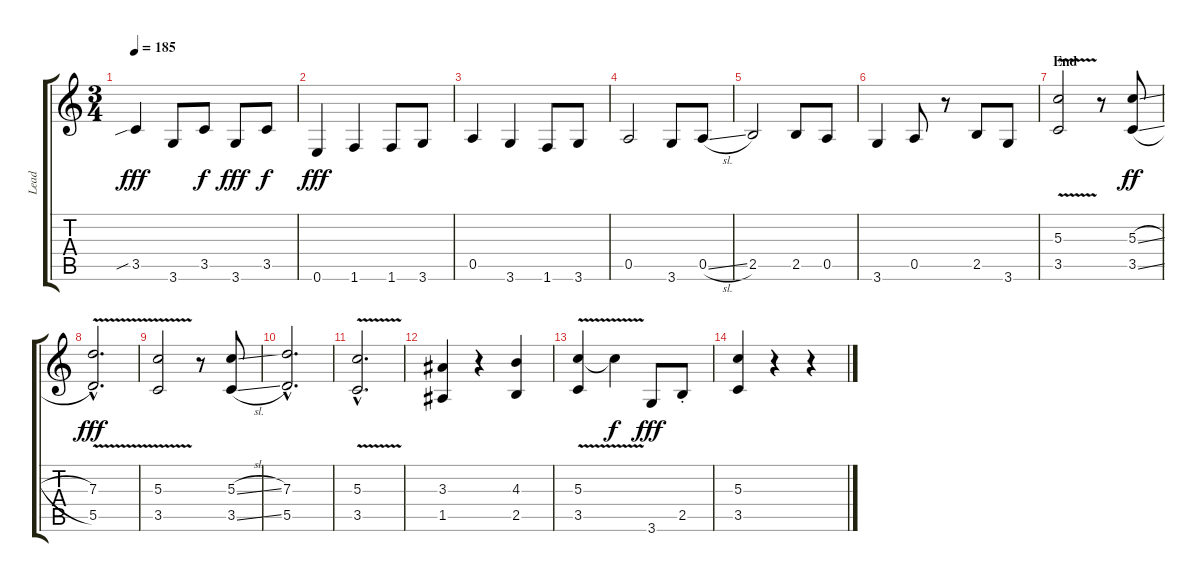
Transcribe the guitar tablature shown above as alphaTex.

\track ("Lead" "Lead") {instrument electricguitarjazz}
\staff {score tabs}
\tuning (E4 B3 G3 D3 A2 E2) {hide}
\ts (3 4)
\tempo 185
\clef g2
\ks c
3.5{sib}.4{dy fff} 3.6.8 3.5.8{dy f} 3.6.8{dy fff} 3.5.8{dy f} |
0.6.4{dy fff} 1.6.4 1.6.8 3.6.8 |
0.5.4 3.6.4 1.6.8 3.6.8 |
0.5.2 3.6.8 0.5{sl}.8 |
2.5.2 2.5.8 0.5.8 |
3.6.4 0.5.8 r.8 2.5.8 3.6.8 |
\section ("" "End")
(5.3 3.5{v}).2 r.8 (5.3{sl} 3.5{sl}).8{dy ff} |
(7.3{v hac} 5.5{hac}).2{d dy fff} |
(5.3 3.5{v}).2 r.8 (5.3{sl} 3.5{sl}).8 |
(7.3{hac} 5.5{hac}).2{d} |
(5.3{v hac} 3.5{hac}).2{d} |
(3.3 1.5).4 r.4 (4.3 2.5).4 |
(5.3{v} 3.5).4 5.3{t}.4{dy f} 3.6.8{dy fff} 2.5{st}.8 |
(5.3 3.5).4 r.4 r.4
